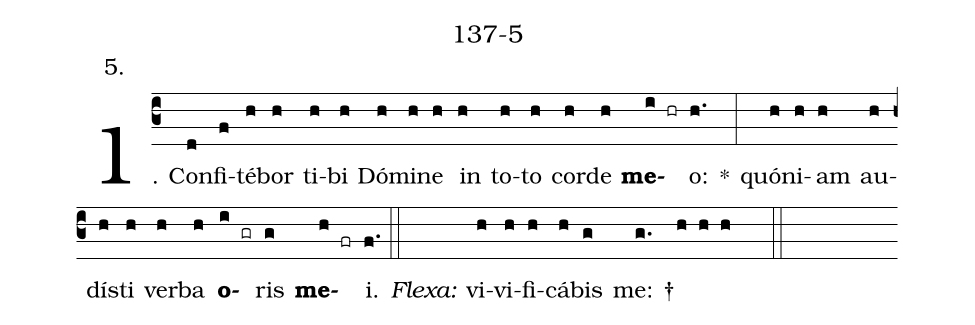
name: 137-5;
annotation: 5.;
%%
(c3)1. Con(d)fi(f)té(h)bor(h) ti(h)bi(h) Dó(h)mi(h)ne(h) in(h) to(h)to(h) cor(h)de(h) <b>me</b>(i hr)o:(h.) *(:) quón(h)i(h)am(h) au(h)dís(h)ti(h) ver(h)ba(h) <b>o</b>(i gr)ris(g) <b>me</b>(h fr)i.(f.) (::)
<i>Flexa:</i>(////)  vi(h)vi(h)fi(h)cá(h)bis(g) me: †(g.//// h h h  ::)
